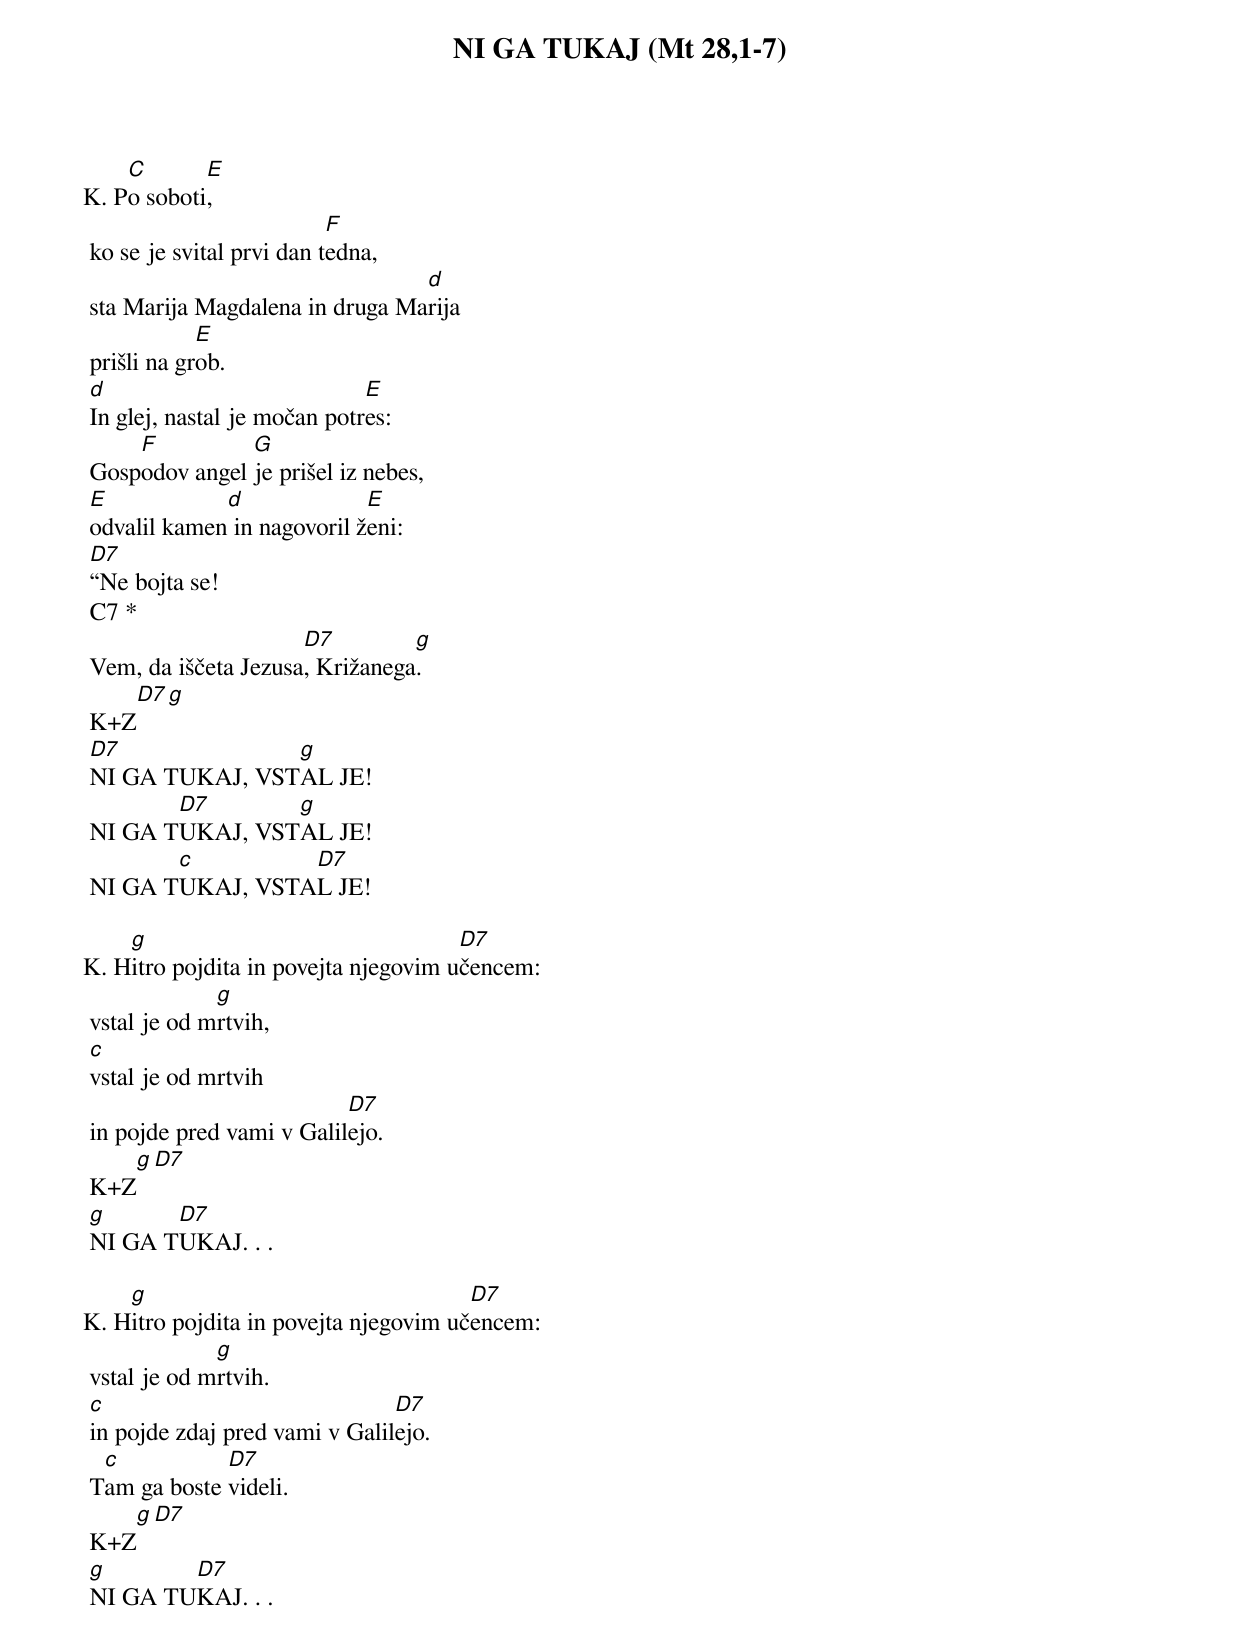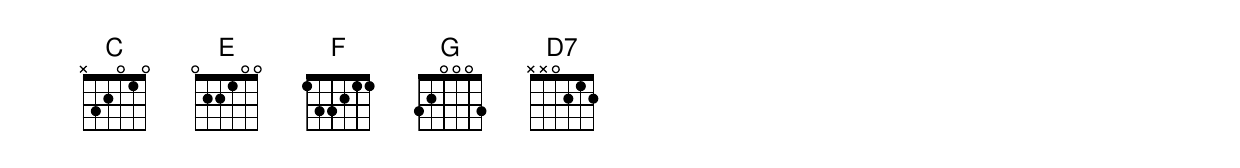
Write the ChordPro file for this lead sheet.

{title: NI GA TUKAJ (Mt 28,1-7)}

K.	P[C]o soboti[E],
	ko se je svital prvi dan t[F]edna,
	sta Marija Magdalena in druga Ma[d]rija
	prišli na gr[E]ob.
	[d]In glej, nastal je močan potr[E]es:
	Gosp[F]odov angel [G]je prišel iz nebes,
	[E]odvalil kamen[d] in nagovoril ž[E]eni:
	[D7]“Ne bojta se!
	C7 *
	Vem, da iščeta Jezusa[D7], Križanega[g].
	K+Z[D7][g]
	[D7]NI GA TUKAJ, VST[g]AL JE!
	NI GA T[D7]UKAJ, VST[g]AL JE!
	NI GA T[c]UKAJ, VSTA[D7]L JE!

K.	H[g]itro pojdita in povejta njegovim u[D7]čencem:
	vstal je od m[g]rtvih,
	[c]vstal je od mrtvih
	in pojde pred vami v Galil[D7]ejo.
	K+Z[g][D7]
	[g]NI GA T[D7]UKAJ. . .

K.	H[g]itro pojdita in povejta njegovim uč[D7]encem:
	vstal je od m[g]rtvih.
	[c]in pojde zdaj pred vami v Galil[D7]ejo.
	T[c]am ga boste [D7]videli.
	K+Z[g][D7]
	[g]NI GA TU[D7]KAJ. . .
